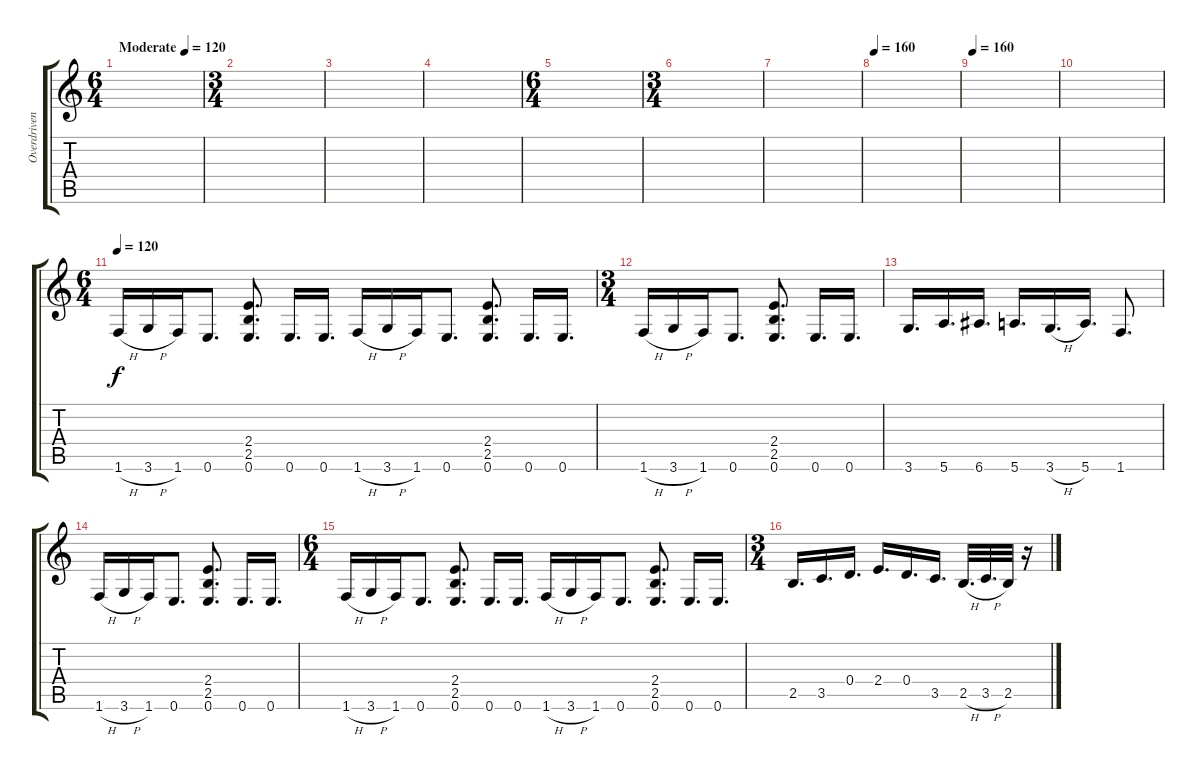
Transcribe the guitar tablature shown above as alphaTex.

\track ("Overdriven Guitar 1" "Overdriven") {instrument overdrivenguitar}
\staff {score tabs}
\tuning (E4 B3 G3 D3 A2 E2) {hide}
\ts (6 4)
\tempo (120 "Moderate")
\clef g2
\ks c
|
\ts (3 4)
|
|
|
\ts (6 4)
|
\ts (3 4)
|
|
\tempo 160
|
\tempo 160
|
|
\ts (6 4)
\tempo 120
1.6{h}.16 3.6{h}.16 1.6.16 0.6.8{d} (2.4 2.5 0.6).8{d} 0.6.16{d} 0.6.16{d} 1.6{h}.16 3.6{h}.16 1.6.16 0.6.8{d} (2.4 2.5 0.6).8{d} 0.6.16{d} 0.6.16{d} |
\ts (3 4)
1.6{h}.16 3.6{h}.16 1.6.16 0.6.8{d} (2.4 2.5 0.6).8{d} 0.6.16{d} 0.6.16{d} |
3.6.16{d} 5.6.16{d} 6.6.16{d} 5.6.16{d} 3.6{h}.16{d} 5.6.16{d} 1.6.8{d} |
1.6{h}.16 3.6{h}.16 1.6.16 0.6.8{d} (2.4 2.5 0.6).8{d} 0.6.16{d} 0.6.16{d} |
\ts (6 4)
1.6{h}.16 3.6{h}.16 1.6.16 0.6.8{d} (2.4 2.5 0.6).8{d} 0.6.16{d} 0.6.16{d} 1.6{h}.16 3.6{h}.16 1.6.16 0.6.8{d} (2.4 2.5 0.6).8{d} 0.6.16{d} 0.6.16{d} |
\ts (3 4)
2.5.16{d} 3.5.16{d} 0.4.16{d} 2.4.16{d} 0.4.16{d} 3.5.16{d} 2.5{h}.32{d} 3.5{h}.32{d} 2.5.32 r.16
